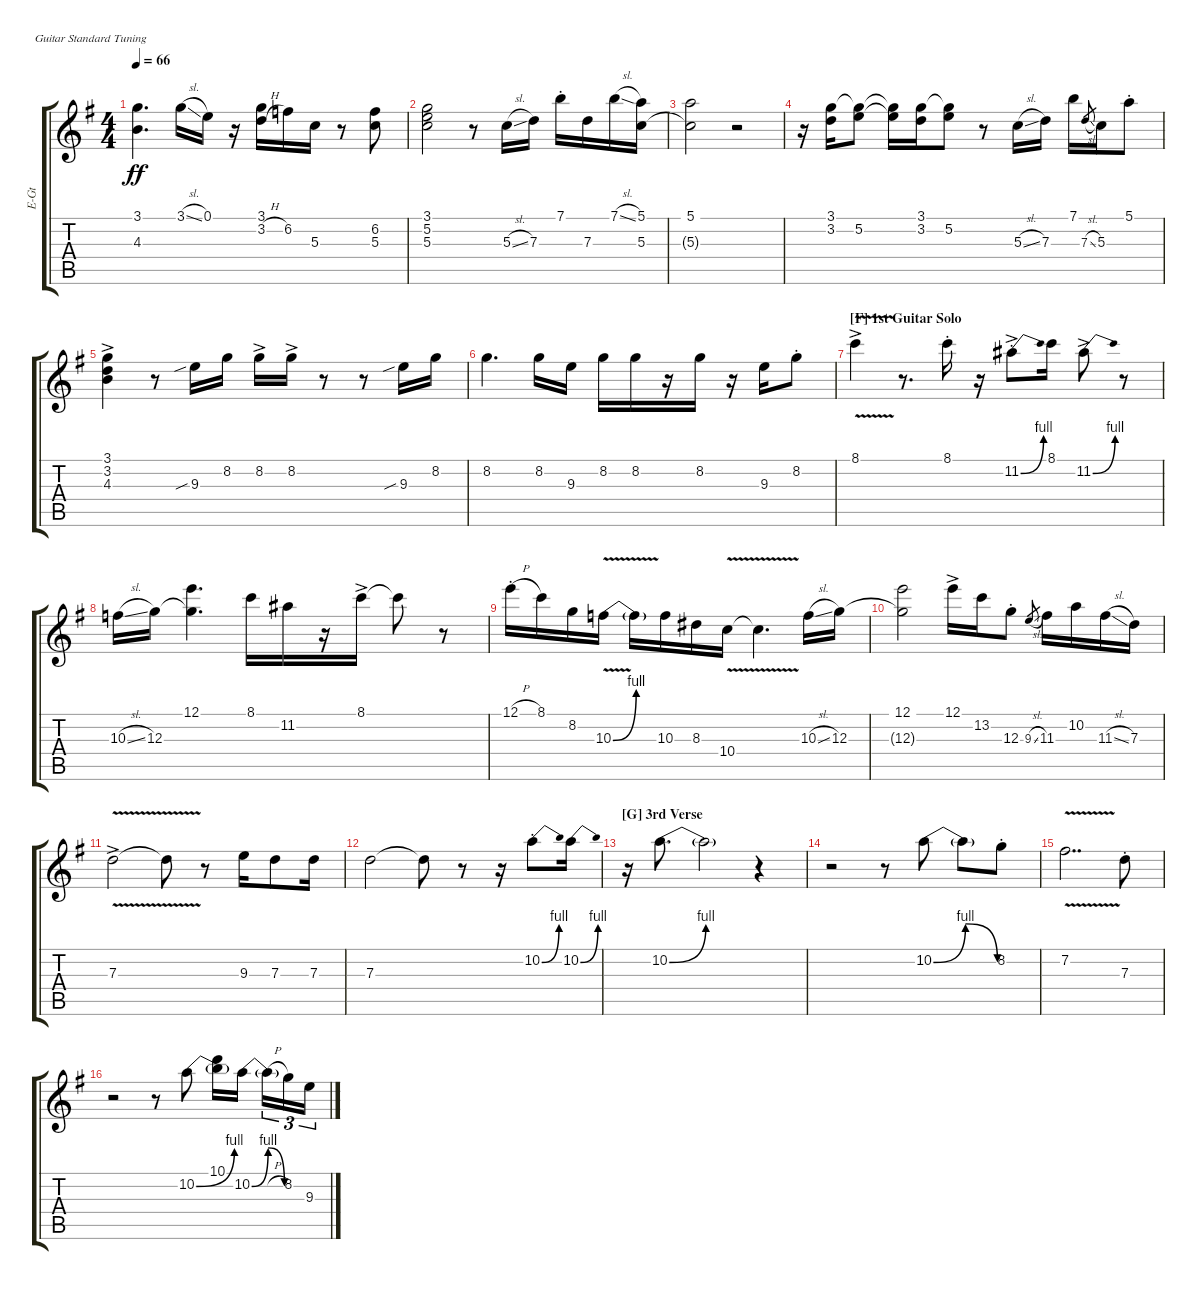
\defaultSystemsLayout 4
\bracketExtendMode groupsimilarinstruments
\otherSystemsTrackNameOrientation horizontal
\track ("Electric Guitar" "E-Gt") {solo instrument electricguitarclean}
\staff {score tabs}
\tuning (E4 B3 G3 D3 A2 E2)
\ts (4 4)
\tempo 66
\clef g2
\ks g
(3.1 4.3).4{d dy ff} 3.1{sl}.16 0.1.16 r.16 (3.1 3.2{h}).16 6.2.16 5.3.16 r.8 (6.2 5.3).8 |
(3.1 5.2 5.3).2 r.8 5.3{sl}.16 7.3.16 7.1{st}.16 7.3.16 7.1{sl}.16 (5.1 5.3).16 |
(5.3{t} 5.1).2 r.2 |
r.16 (3.1 3.2).16 (5.2 3.1{t}).8 (3.1{t} 5.2{t}).16 (3.1 3.2).16 (5.2 3.1{t}).8 r.8 5.3{sl}.16 7.3.16 7.1.16 7.3{sl}.8{gr} 5.3.16 5.1{st}.8 |
(3.1 3.2 4.3{ac}).4 r.8 9.3{sib}.16 8.2.16 8.2{ac}.16 8.2{ac}.16 r.8 r.8 9.3{sib}.16 8.2.16 |
8.2.4{d} 8.2.16 9.3.16 8.2.16 8.2.16 r.16 8.2.16 r.16 9.3.16 8.2{st}.8 |
\section ("F" "1st Guitar Solo")
8.1{v ac}.4 r.8{d} 8.1{st}.16 r.16 11.2{be (bend 0 0 15 4) ac st}.8 8.1.16 11.2{be (bend 0 0 15 4) ac}.8 r.8 |
10.3{sl}.16 12.3.16 (12.1 12.3{t}).4{d} 8.1.16 11.2.16 r.16 8.1{ac}.16 8.1{t}.8 r.8 |
12.1{h st}.16 8.1.16 8.2.16 10.3{be (bend 0 0 15 4) v}.16 10.3{be (hold 0 0 60 0) v t}.16 10.3.16 8.3.16 10.4{v}.16 10.4{v t}.4{d} 10.3{sl}.16 12.3.16 |
(12.3{t} 12.1).2 12.1{ac}.16 13.2.16 12.3{st}.8 9.3{sl}.8{gr} 11.3.16 10.2.16 11.3{sl}.16 7.3.16 |
7.3{v ac}.2 7.3{v t}.8 r.8 9.3.16 7.3.8 7.3.16 |
7.3.2 7.3{t}.8 r.8 r.16 10.2{be (bend 0 0 15 4) st}.8 10.2{be (bend 0 0 15 4)}.16 |
\section ("G" "3rd Verse")
r.16 10.2{be (bend 0 0 15 4)}.8{d} 10.2{be (hold 0 0 60 0) t}.2 r.4 |
r.2 r.8 10.2{be (bendrelease 0 0 10.2 4 20.4 4 30 0)}.8 10.2{t}.8 8.2{st}.8 |
7.2{v}.2{dd} 7.3{st}.8 |
r.2 r.8 10.2{be (bend 0 0 15 4)}.8 (10.2{t} 10.1).16 10.2{be (bendrelease 0 0 10.2 4 20.4 4 30 0)}.16 10.2{h t}.16{tu (3 2)} 8.2.16{tu (3 2)} 9.3.16{tu (3 2)}
